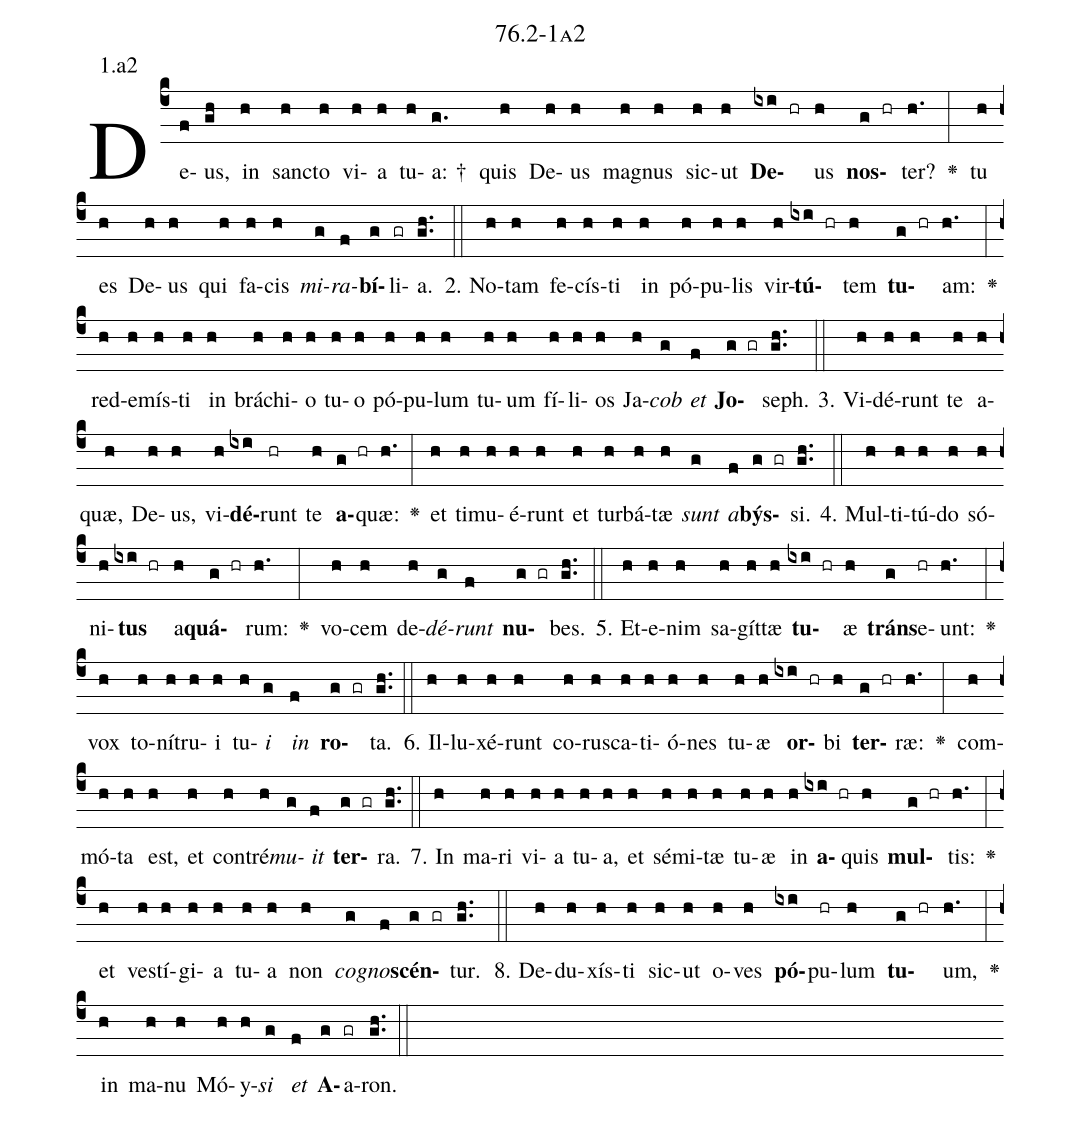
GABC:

name: 76.2-1a2;
annotation: 1.a2;
%%
(c4)De(f)us,(gh) in(h) sanc(h)to(h) vi(h)a(h) tu(h)a: †(g.) quis(h) De(h)us(h) ma(h)gnus(h) sic(h)ut(h) <b>De</b>(ixi hr)us(h) <b>nos</b>(g hr)ter?(h.) <v>\greheightstar</v>(:) tu(h) es(h) De(h)us(h) qui(h) fa(h)cis(h) <i>mi</i>(g)<i>ra</i>(f)<b>bí</b>(g)li(gr)a.(gh..) (::)
2. No(h)tam(h) fe(h)cís(h)ti(h) in(h) pó(h)pu(h)lis(h) vir(h)<b>tú</b>(ixi hr)tem(h) <b>tu</b>(g hr)am:(h.) <v>\greheightstar</v>(:) red(h)e(h)mís(h)ti(h) in(h) brá(h)chi(h)o(h) tu(h)o(h) pó(h)pu(h)lum(h) tu(h)um(h) fí(h)li(h)os(h) Ja(h)<i>cob</i>(g) <i>et</i>(f) <b>Jo</b>(g gr)seph.(gh..) (::)
3. Vi(h)dé(h)runt(h) te(h) a(h)quæ,(h) De(h)us,(h) vi(h)<b>dé</b>(ixi)runt(hr) te(h) <b>a</b>(g hr)quæ:(h.) <v>\greheightstar</v>(:) et(h) ti(h)mu(h)é(h)runt(h) et(h) tur(h)bá(h)tæ(h) <i>sunt</i>(g) <i>a</i>(f)<b>býs</b>(g gr)si.(gh..) (::)
4. Mul(h)ti(h)tú(h)do(h) só(h)ni(h)<b>tus</b>(ixi hr) a(h)<b>quá</b>(g hr)rum:(h.) <v>\greheightstar</v>(:) vo(h)cem(h) de(h)<i>dé</i>(g)<i>runt</i>(f) <b>nu</b>(g gr)bes.(gh..) (::)
5. Et(h)e(h)nim(h) sa(h)gít(h)tæ(h) <b>tu</b>(ixi hr)æ(h) <b>tráns</b>(g)e(hr)unt:(h.) <v>\greheightstar</v>(:) vox(h) to(h)ní(h)tru(h)i(h) tu(h)<i>i</i>(g) <i>in</i>(f) <b>ro</b>(g gr)ta.(gh..) (::)
6. Il(h)lu(h)xé(h)runt(h) co(h)rus(h)ca(h)ti(h)ó(h)nes(h) tu(h)æ(h) <b>or</b>(ixi hr)bi(h) <b>ter</b>(g hr)ræ:(h.) <v>\greheightstar</v>(:) com(h)mó(h)ta(h) est,(h) et(h) con(h)tré(h)<i>mu</i>(g)<i>it</i>(f) <b>ter</b>(g gr)ra.(gh..) (::)
7. In(h) ma(h)ri(h) vi(h)a(h) tu(h)a,(h) et(h) sé(h)mi(h)tæ(h) tu(h)æ(h) in(h) <b>a</b>(ixi hr)quis(h) <b>mul</b>(g hr)tis:(h.) <v>\greheightstar</v>(:) et(h) ves(h)tí(h)gi(h)a(h) tu(h)a(h) non(h) <i>co</i>(g)<i>gno</i>(f)<b>scén</b>(g gr)tur.(gh..) (::)
8. De(h)du(h)xís(h)ti(h) sic(h)ut(h) o(h)ves(h) <b>pó</b>(ixi)pu(hr)lum(h) <b>tu</b>(g hr)um,(h.) <v>\greheightstar</v>(:) in(h) ma(h)nu(h) Mó(h)y(h)<i>si</i>(g) <i>et</i>(f) <b>A</b>(g)a(gr)ron.(gh..) (::)
